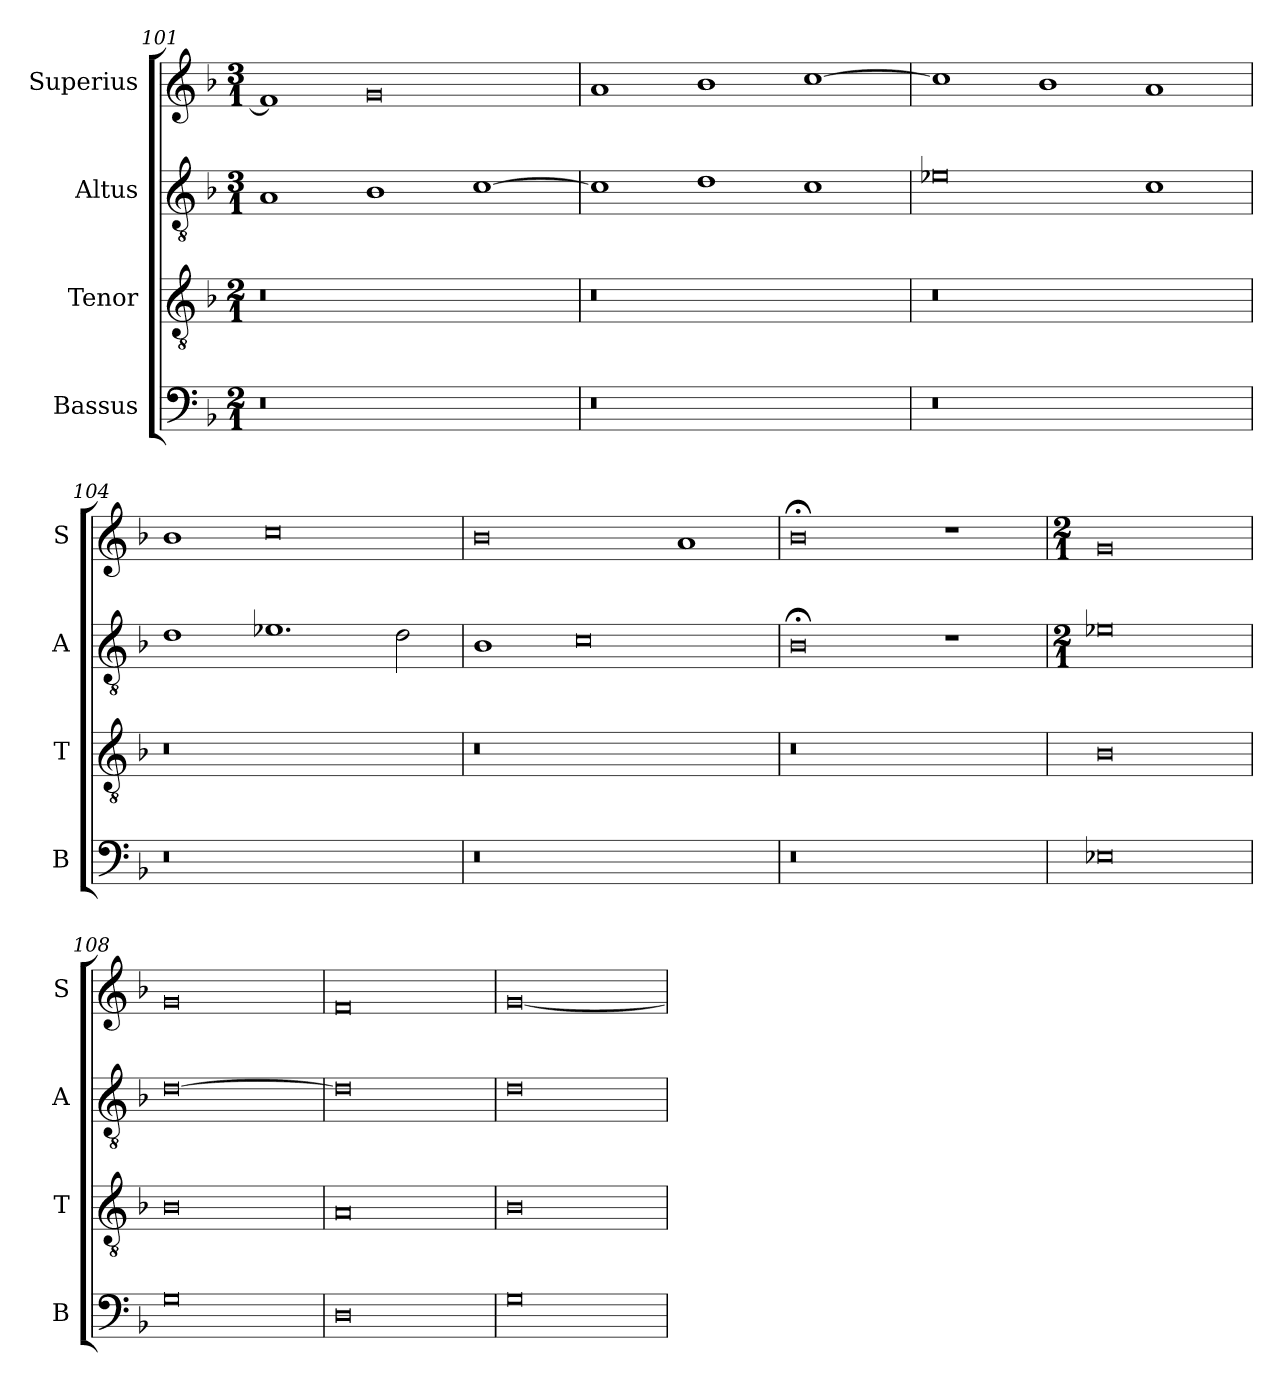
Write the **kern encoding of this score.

**kern	**kern	**kern	**kern
*part4	*part3	*part2	*part1
*staff4	*staff3	*staff2	*staff1
*I"Bassus	*I"Tenor	*I"Altus	*I"Superius
*I'B	*I'T	*I'A	*I'S
*clefF4	*clefGv2	*clefGv2	*clefG2
*k[b-]	*k[b-]	*k[b-]	*k[b-]
*M2/1	*M2/1	*M3/1	*M3/1
=101	=101	=101	=101
!LO:N:vis=0	!LO:N:vis=0	!	!
0.r	0.r	1A	1f]
.	.	1B-	0g
.	.	[1c	.
=102	=102	=102	=102
!LO:N:vis=0	!LO:N:vis=0	!	!
0.r	0.r	1c]	1a
.	.	1d	1b-
.	.	1c	[1cc
=103	=103	=103	=103
!LO:N:vis=0	!LO:N:vis=0	!	!
0.r	0.r	0e-X	1cc]
.	.	.	1b-
.	.	1c	1a
=104	=104	=104	=104
!LO:N:vis=0	!LO:N:vis=0	!	!
0.r	0.r	1d	1b-
.	.	1.e-X	0cc
.	.	2d\	.
=105	=105	=105	=105
!LO:N:vis=0	!LO:N:vis=0	!	!
0.r	0.r	1B-	0b-
.	.	0c	.
.	.	.	1a
=106	=106	=106	=106
!LO:N:vis=0	!LO:N:vis=0	!	!
0.r	0.r	0B-;<	0b-;<
.	.	1r	1r
=107	=107	=107	=107
*	*	*M2/1	*M2/1
0E-X	0B-	0e-X	0g
=108	=108	=108	=108
0G	0B-	[0d	0g
=109	=109	=109	=109
0D	0A	0d]	0f
=110	=110	=110	=110
0G	0B-	0d	[0g
=	=	=	=
*-	*-	*-	*-
